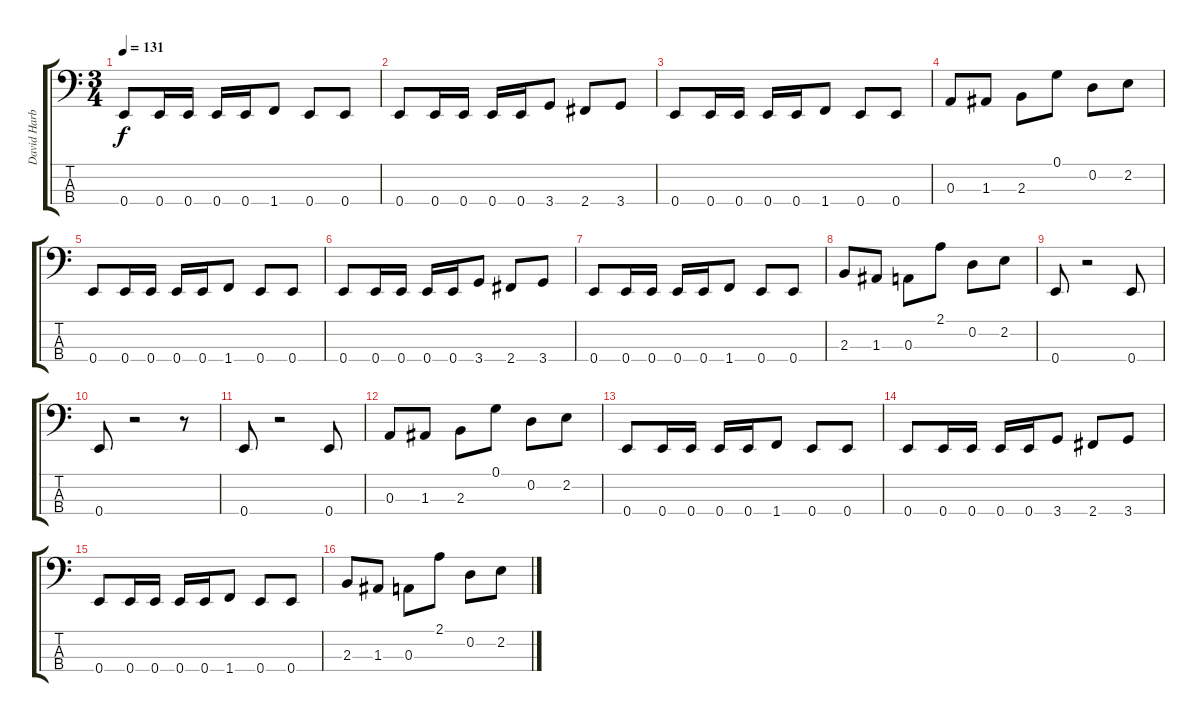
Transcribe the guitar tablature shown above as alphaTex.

\track ("David Harbour" "David Harb") {instrument electricbassfinger}
\staff {score tabs}
\tuning (G2 D2 A1 E1) {hide}
\ts (3 4)
\tempo 131
\clef f4
\ks c
0.4.8{dy f} 0.4.16 0.4.16 0.4.16 0.4.16 1.4.8 0.4.8 0.4.8 |
0.4.8 0.4.16 0.4.16 0.4.16 0.4.16 3.4.8 2.4.8 3.4.8 |
0.4.8 0.4.16 0.4.16 0.4.16 0.4.16 1.4.8 0.4.8 0.4.8 |
0.3.8 1.3.8 2.3.8 0.1.8 0.2.8 2.2.8 |
0.4.8 0.4.16 0.4.16 0.4.16 0.4.16 1.4.8 0.4.8 0.4.8 |
0.4.8 0.4.16 0.4.16 0.4.16 0.4.16 3.4.8 2.4.8 3.4.8 |
0.4.8 0.4.16 0.4.16 0.4.16 0.4.16 1.4.8 0.4.8 0.4.8 |
2.3.8 1.3.8 0.3.8 2.1.8 0.2.8 2.2.8 |
0.4.8 r.2 0.4.8 |
0.4.8 r.2 r.8 |
0.4.8 r.2 0.4.8 |
0.3.8 1.3.8 2.3.8 0.1.8 0.2.8 2.2.8 |
0.4.8 0.4.16 0.4.16 0.4.16 0.4.16 1.4.8 0.4.8 0.4.8 |
0.4.8 0.4.16 0.4.16 0.4.16 0.4.16 3.4.8 2.4.8 3.4.8 |
0.4.8 0.4.16 0.4.16 0.4.16 0.4.16 1.4.8 0.4.8 0.4.8 |
2.3.8 1.3.8 0.3.8 2.1.8 0.2.8 2.2.8
